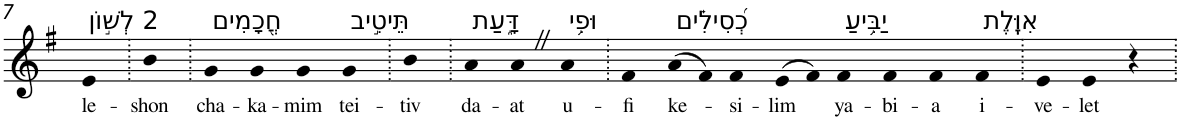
**kern	**text
*part1	*part1
*staff1	*staff1
*I"Piano	*
*I'Pno	*
!!LO:PB:g=z
*clefG2	*
*k[f#]	*
*G:	*
=7	=7
!LO:TX:a:t=2 לְשׁ֣וֹן	!
!	!LO:LY:b
4e	le-
=8.	=8.
!	!LO:LY:b
4b	-shon
=9.	=9.
!LO:TX:a:t=חֲ֭כָמִים	!
!	!LO:LY:b
4g	cha-
!	!LO:LY:b
4g	-ka-
!	!LO:LY:b
4g	-mim
!LO:TX:a:t=תֵּיטִ֣יב	!
!	!LO:LY:b
4g	tei-
=10.	=10.
!	!LO:LY:b
4b	-tiv
=11.	=11.
!LO:TX:a:t=דָּ֑עַת	!
!	!LO:LY:b
4a	da-
!	!LO:LY:b
4aZ	-at
!LO:TX:a:t=וּפִ֥י	!
!	!LO:LY:b
4a	u-
=12.	=12.
!	!LO:LY:b
4f#	-fi
!LO:TX:a:t=כְ֝סִילִ֗ים	!
!	!LO:LY:b
(>8a	ke-
8f#)	.
!	!LO:LY:b
4f#	-si-
!	!LO:LY:b
(>8e	-lim
8f#)	.
!LO:TX:a:t=יַבִּ֥יעַ	!
!	!LO:LY:b
4f#	ya-
!	!LO:LY:b
4f#	-bi-
!	!LO:LY:b
4f#	-a
!LO:TX:a:t=אִוֶּֽלֶת	!
!	!LO:LY:b
4f#	i-
=13.	=13.
!	!LO:LY:b
4e	-ve-
!	!LO:LY:b
4e	-let
4r	.
=.	=.
*-	*-
